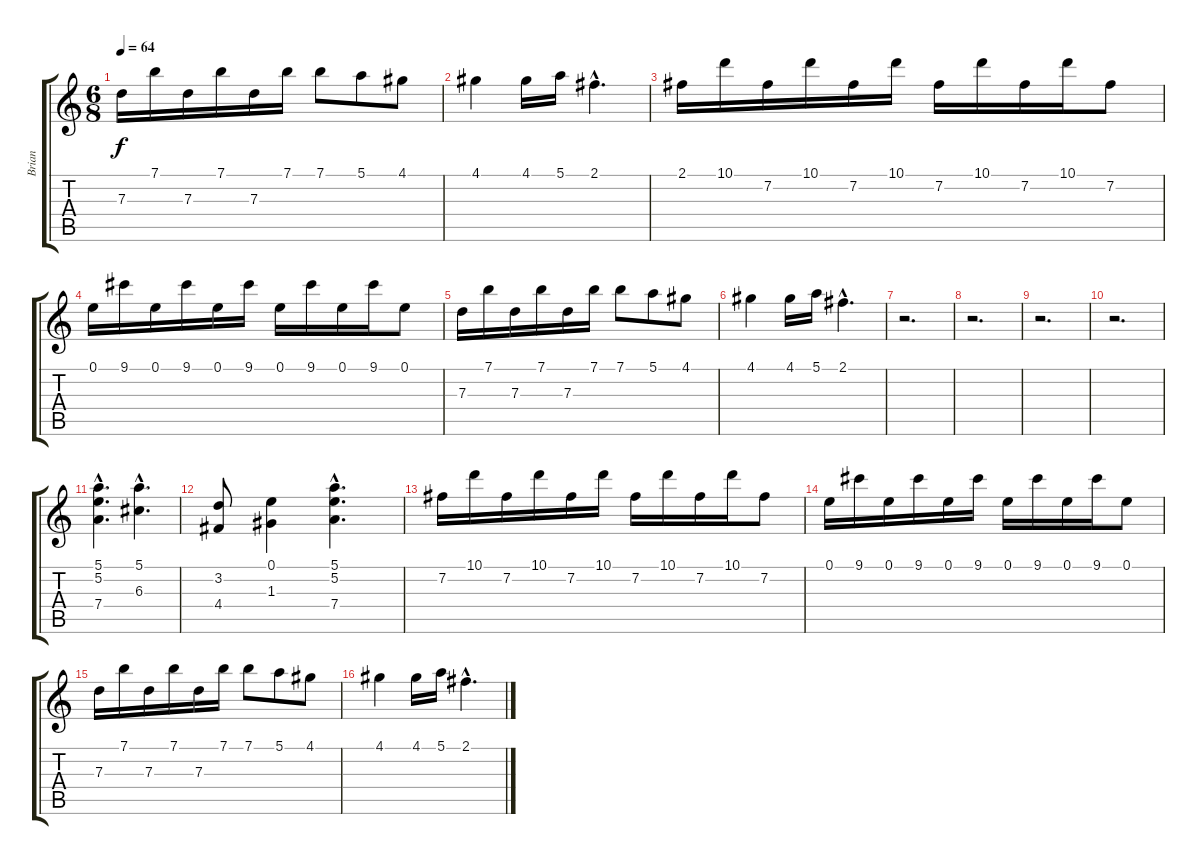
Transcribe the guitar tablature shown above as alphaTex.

\track ("Brian" "Brian") {instrument electricguitarclean}
\staff {score tabs}
\tuning (E4 B3 G3 D3 A2 E2) {hide}
\ts (6 8)
\tempo 64
\clef g2
\ks c
7.3.16{dy f} 7.1.16 7.3.16 7.1.16 7.3.16 7.1.16 7.1.8 5.1.8 4.1.8 |
4.1.4 4.1.16 5.1.16 2.1{hac}.4{d} |
2.1.16 10.1.16 7.2.16 10.1.16 7.2.16 10.1.16 7.2.16 10.1.16 7.2.16 10.1.16 7.2.8 |
0.1.16 9.1.16 0.1.16 9.1.16 0.1.16 9.1.16 0.1.16 9.1.16 0.1.16 9.1.16 0.1.8 |
7.3.16 7.1.16 7.3.16 7.1.16 7.3.16 7.1.16 7.1.8 5.1.8 4.1.8 |
4.1.4 4.1.16 5.1.16 2.1{hac}.4{d} |
r.2{d} |
r.2{d} |
r.2{d} |
r.2{d} |
(5.1{hac} 5.2{hac} 7.4{hac}).4{d} (5.1{hac} 6.3{hac}).4{d} |
(3.2 4.4).8 (0.1 1.3).4 (5.1{hac} 5.2{hac} 7.4{hac}).4{d} |
7.2.16 10.1.16 7.2.16 10.1.16 7.2.16 10.1.16 7.2.16 10.1.16 7.2.16 10.1.16 7.2.8 |
0.1.16 9.1.16 0.1.16 9.1.16 0.1.16 9.1.16 0.1.16 9.1.16 0.1.16 9.1.16 0.1.8 |
7.3.16 7.1.16 7.3.16 7.1.16 7.3.16 7.1.16 7.1.8 5.1.8 4.1.8 |
4.1.4 4.1.16 5.1.16 2.1{hac}.4{d}
